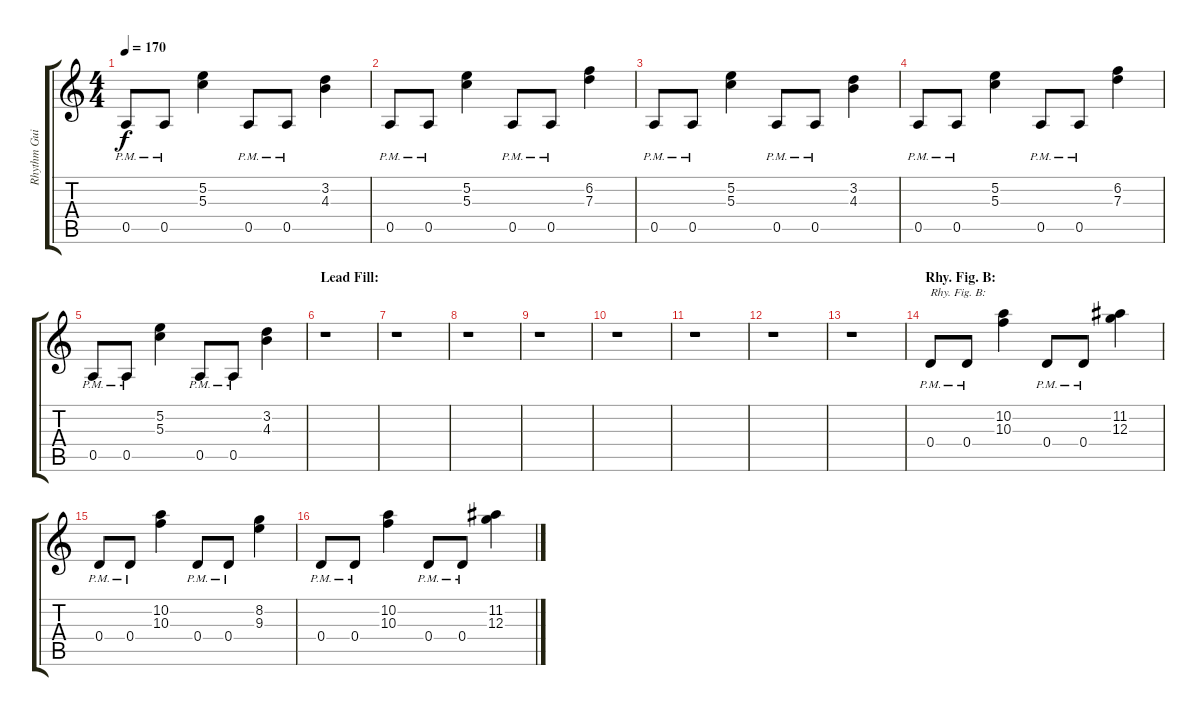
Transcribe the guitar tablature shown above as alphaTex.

\track ("Rhythm Guitar 1" "Rhythm Gui") {instrument distortionguitar}
\staff {score tabs}
\tuning (E4 B3 G3 D3 A2 E2) {hide}
\ts (4 4)
\tempo 170
\clef g2
\ks c
0.5{pm}.8{dy f} 0.5{pm}.8 (5.2 5.3).4 0.5{pm}.8 0.5{pm}.8 (3.2 4.3).4 |
0.5{pm}.8 0.5{pm}.8 (5.2 5.3).4 0.5{pm}.8 0.5{pm}.8 (6.2 7.3).4 |
0.5{pm}.8 0.5{pm}.8 (5.2 5.3).4 0.5{pm}.8 0.5{pm}.8 (3.2 4.3).4 |
0.5{pm}.8 0.5{pm}.8 (5.2 5.3).4 0.5{pm}.8 0.5{pm}.8 (6.2 7.3).4 |
0.5{pm}.8 0.5{pm}.8 (5.2 5.3).4 0.5{pm}.8 0.5{pm}.8 (3.2 4.3).4 |
\section ("" "Lead Fill:")
r.1 |
r.1 |
r.1 |
r.1 |
r.1 |
r.1 |
r.1 |
r.1 |
\section ("" "Rhy. Fig. B:")
0.4{pm}.8{txt "Rhy. Fig. B:"} 0.4{pm}.8 (10.2 10.3).4 0.4{pm}.8 0.4{pm}.8 (11.2 12.3).4 |
0.4{pm}.8 0.4{pm}.8 (10.2 10.3).4 0.4{pm}.8 0.4{pm}.8 (8.2 9.3).4 |
0.4{pm}.8 0.4{pm}.8 (10.2 10.3).4 0.4{pm}.8 0.4{pm}.8 (11.2 12.3).4
